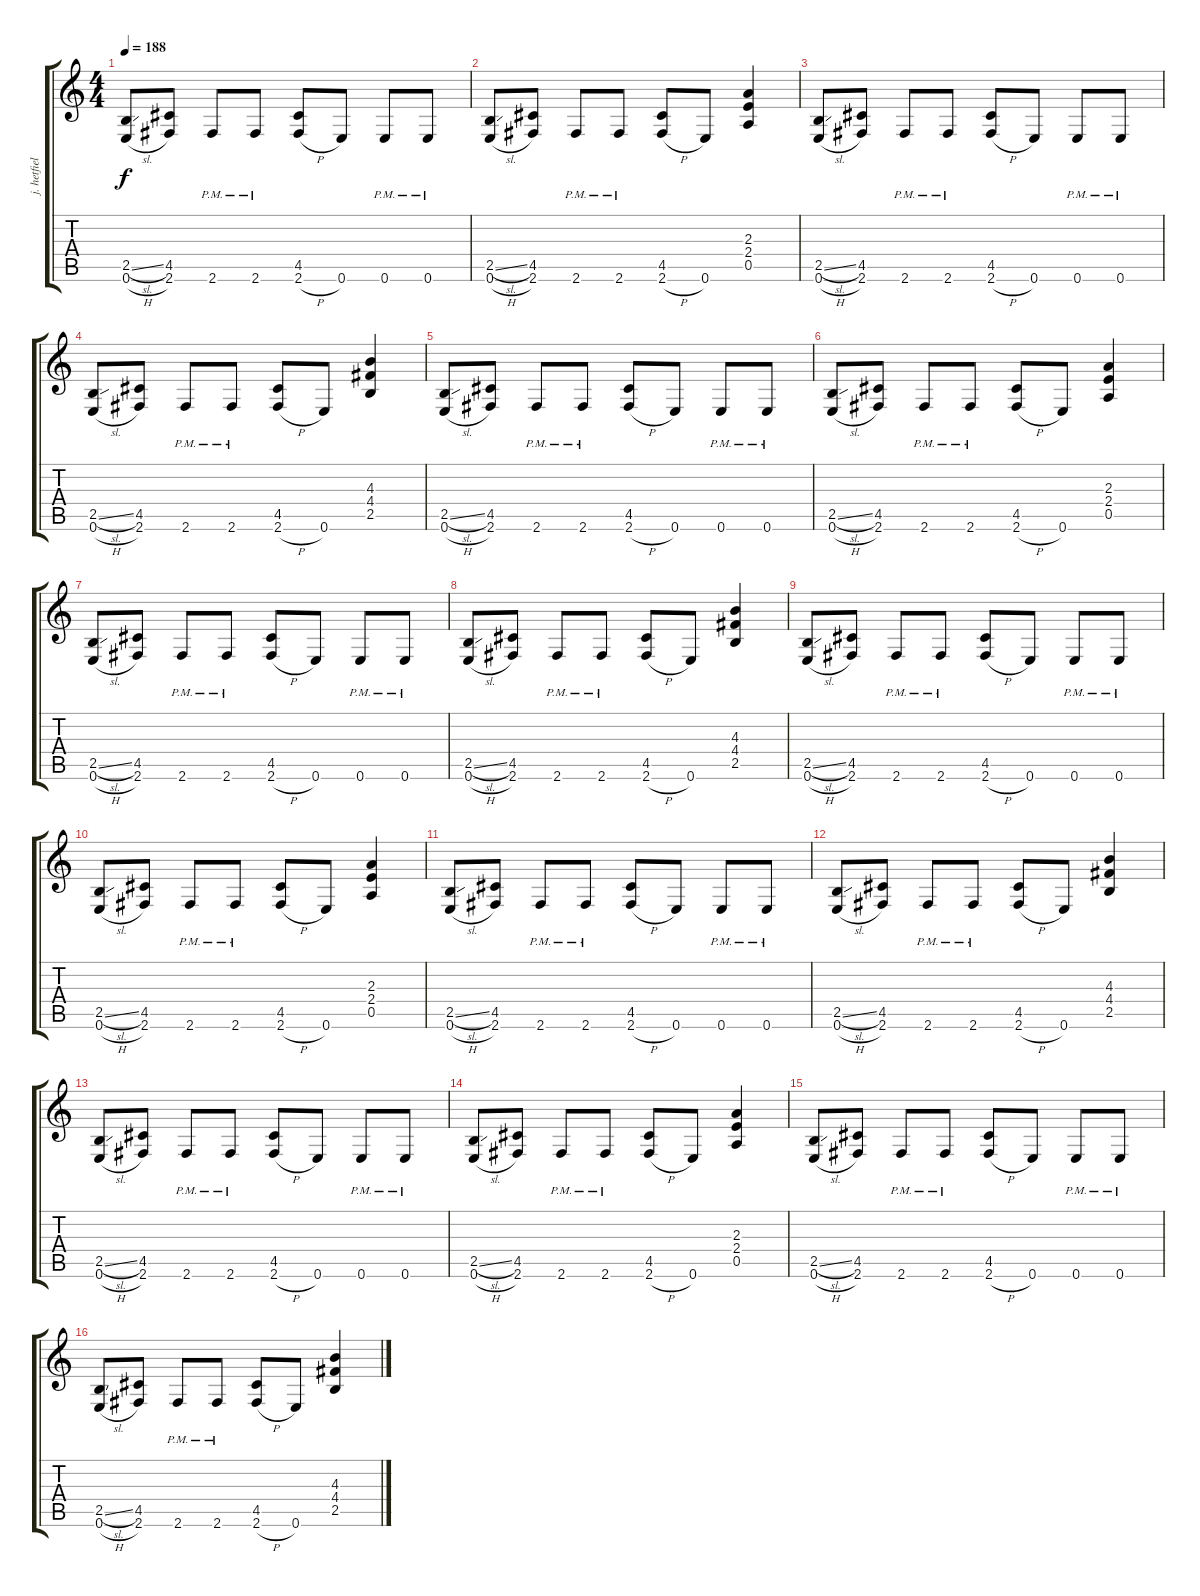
\track ("j. hetfield - rhythm guitar" "j. hetfiel") {instrument distortionguitar}
\staff {score tabs}
\tuning (E4 B3 G3 D3 A2 E2) {hide}
\ts (4 4)
\tempo 188
\clef g2
\ks c
(2.5{sl} 0.6{h}).8{dy f} (4.5 2.6).8 2.6{pm}.8 2.6{pm}.8 (4.5 2.6{h}).8 0.6.8 0.6{pm}.8 0.6{pm}.8 |
(2.5{sl} 0.6{h}).8 (4.5 2.6).8 2.6{pm}.8 2.6{pm}.8 (4.5 2.6{h}).8 0.6.8 (2.3 2.4 0.5).4 |
(2.5{sl} 0.6{h}).8 (4.5 2.6).8 2.6{pm}.8 2.6{pm}.8 (4.5 2.6{h}).8 0.6.8 0.6{pm}.8 0.6{pm}.8 |
(2.5{sl} 0.6{h}).8 (4.5 2.6).8 2.6{pm}.8 2.6{pm}.8 (4.5 2.6{h}).8 0.6.8 (4.3 4.4 2.5).4 |
(2.5{sl} 0.6{h}).8 (4.5 2.6).8 2.6{pm}.8 2.6{pm}.8 (4.5 2.6{h}).8 0.6.8 0.6{pm}.8 0.6{pm}.8 |
(2.5{sl} 0.6{h}).8 (4.5 2.6).8 2.6{pm}.8 2.6{pm}.8 (4.5 2.6{h}).8 0.6.8 (2.3 2.4 0.5).4 |
(2.5{sl} 0.6{h}).8 (4.5 2.6).8 2.6{pm}.8 2.6{pm}.8 (4.5 2.6{h}).8 0.6.8 0.6{pm}.8 0.6{pm}.8 |
(2.5{sl} 0.6{h}).8 (4.5 2.6).8 2.6{pm}.8 2.6{pm}.8 (4.5 2.6{h}).8 0.6.8 (4.3 4.4 2.5).4 |
(2.5{sl} 0.6{h}).8 (4.5 2.6).8 2.6{pm}.8 2.6{pm}.8 (4.5 2.6{h}).8 0.6.8 0.6{pm}.8 0.6{pm}.8 |
(2.5{sl} 0.6{h}).8 (4.5 2.6).8 2.6{pm}.8 2.6{pm}.8 (4.5 2.6{h}).8 0.6.8 (2.3 2.4 0.5).4 |
(2.5{sl} 0.6{h}).8 (4.5 2.6).8 2.6{pm}.8 2.6{pm}.8 (4.5 2.6{h}).8 0.6.8 0.6{pm}.8 0.6{pm}.8 |
(2.5{sl} 0.6{h}).8 (4.5 2.6).8 2.6{pm}.8 2.6{pm}.8 (4.5 2.6{h}).8 0.6.8 (4.3 4.4 2.5).4 |
(2.5{sl} 0.6{h}).8 (4.5 2.6).8 2.6{pm}.8 2.6{pm}.8 (4.5 2.6{h}).8 0.6.8 0.6{pm}.8 0.6{pm}.8 |
(2.5{sl} 0.6{h}).8 (4.5 2.6).8 2.6{pm}.8 2.6{pm}.8 (4.5 2.6{h}).8 0.6.8 (2.3 2.4 0.5).4 |
(2.5{sl} 0.6{h}).8 (4.5 2.6).8 2.6{pm}.8 2.6{pm}.8 (4.5 2.6{h}).8 0.6.8 0.6{pm}.8 0.6{pm}.8 |
(2.5{sl} 0.6{h}).8 (4.5 2.6).8 2.6{pm}.8 2.6{pm}.8 (4.5 2.6{h}).8 0.6.8 (4.3 4.4 2.5).4
